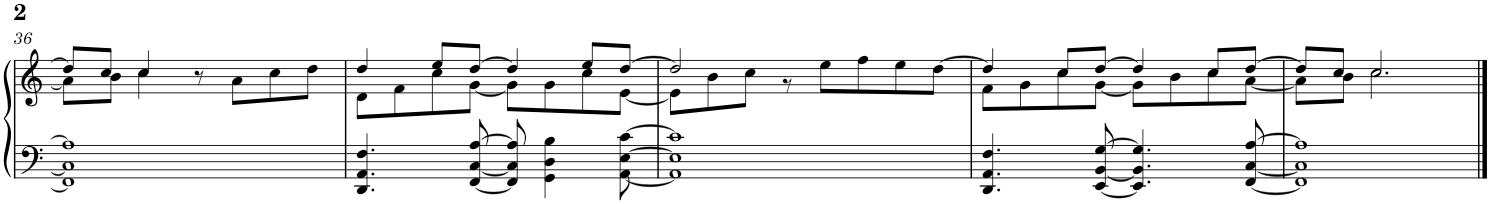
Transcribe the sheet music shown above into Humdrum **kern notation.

**kern	**kern
*part1	*part1
*staff2	*staff1
*I"Piano	*
*I'Pno.	*
!!LO:PB:g=z
*clefF4	*clefG2
*k[]	*k[]
*M4/4	*M4/4
*met(c)	*met(c)
=36	=36
*	*^
1FF] 1C] 1A]	8dd/L]	8a\L]
.	8cc/J	8b\J
.	4cc/	4cc\
.	8r	2ryy
.	8a\L	.
.	8cc\	.
.	8dd\J	.
=37	=37	=37
4.DD/ 4.AA/ 4.F/	4dd/	8d\L
.	.	8f\
.	8ee/L	8cc\
[8FF/ [8C/ [8A/	[8dd/J	[8g\J
8FF/] 8C/] 8A/]	4dd/]	8g\L]
4GG\ 4D\ 4B\	.	8g\
.	8ee/L	8cc\
[8AA\ [8E\ [8c\	[8dd/J	[8e\J
=38	=38	=38
1AA] 1E] 1c]	2dd/]	8e\L]
.	.	8b\
.	.	8cc\J
.	.	8r
.	8ee\L	2ryy
.	8ff\	.
.	8ee\	.
.	[8dd\J	.
=39	=39	=39
4.DD/ 4.AA/ 4.F/	4dd/]	8f\L
.	.	8g\
.	8cc/L	8cc\
[8EE/ [8BB/ [8G/	[8dd/J	[8g\J
4.EE/] 4.BB/] 4.G/]	4dd/]	8g\L]
.	.	8b\
.	8cc/L	8cc\
[8FF/ [8C/ [8A/	[8dd/J	[8a\J
=40	=40	=40
1FF] 1C] 1A]	8dd/L]	8a\L]
.	8cc/J	8b\J
.	2.cc/	2.cc\
*	*v	*v
==	==
*-	*-
